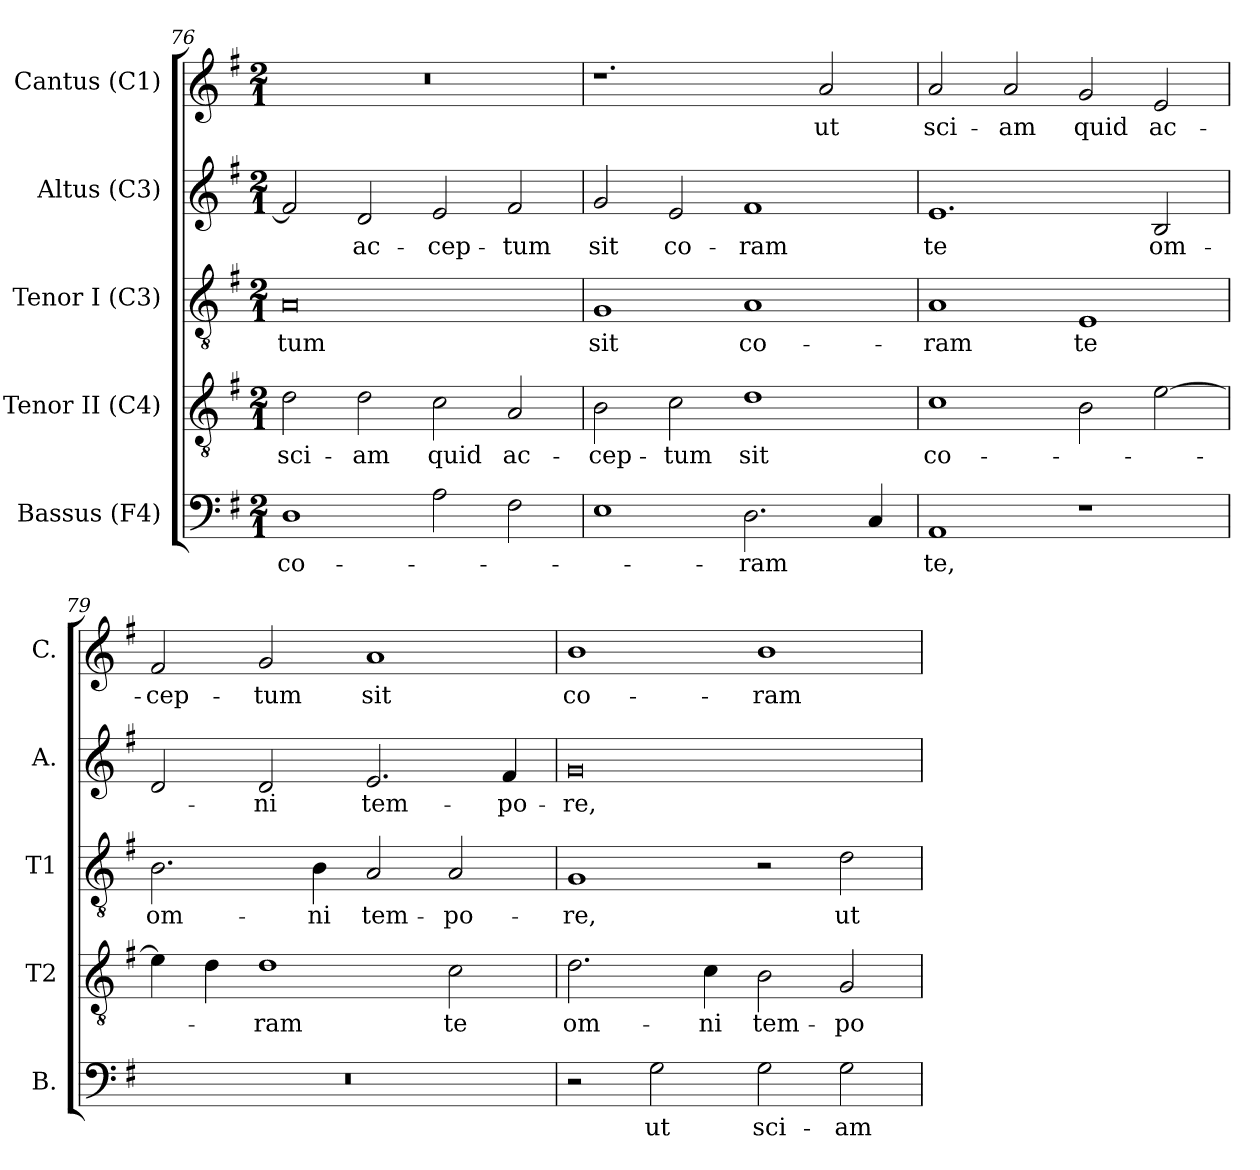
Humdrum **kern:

**kern	**text	**kern	**text	**kern	**text	**kern	**text	**kern	**text
*part5	*part5	*part4	*part4	*part3	*part3	*part2	*part2	*part1	*part1
*staff5	*staff5	*staff4	*staff4	*staff3	*staff3	*staff2	*staff2	*staff1	*staff1
*I"Bassus (F4)	*	*I"Tenor II (C4)	*	*I"Tenor I (C3)	*	*I"Altus (C3)	*	*I"Cantus (C1)	*
*I'B.	*	*I'T2	*	*I'T1	*	*I'A.	*	*I'C.	*
*clefF4	*	*clefGv2	*	*clefGv2	*	*clefG2	*	*clefG2	*
*	*	*	*	*ITrd7c12	*	*ITrd7c12	*	*	*
*k[f#]	*	*k[f#]	*	*k[f#]	*	*k[f#]	*	*k[f#]	*
*G:	*	*G:	*	*G:	*	*G:	*	*G:	*
*M2/1	*	*M2/1	*	*M2/1	*	*M2/1	*	*M2/1	*
=76	=76	=76	=76	=76	=76	=76	=76	=76	=76
!	!LO:LY:b:color=#000000	!	!	!	!	!	!	!	!
!	!	!	!LO:LY:b:color=#000000	!	!	!	!	!	!
!	!	!	!	!	!LO:LY:b:color=#000000	!	!	!LO:N:vis=1	!
1Di	co-	2di\	sci-	0AAi	-tum	2F#i/]	.	0r	.
!	!	!	!LO:LY:b:color=#000000	!	!	!	!	!	!
!	!	!	!	!	!	!	!LO:LY:b:color=#000000	!	!
.	.	2di\	-am	.	.	2Di/	ac-	.	.
!	!	!	!LO:LY:b:color=#000000	!	!	!	!	!	!
!	!	!	!	!	!	!	!LO:LY:b:color=#000000	!	!
2Ai\	.	2ci\	quid	.	.	2Ei/	-cep-	.	.
!	!	!	!LO:LY:b:color=#000000	!	!	!	!	!	!
!	!	!	!	!	!	!	!LO:LY:b:color=#000000	!	!
2F#i\	.	2Ai/	ac-	.	.	2F#i/	-tum	.	.
=77	=77	=77	=77	=77	=77	=77	=77	=77	=77
!	!	!	!LO:LY:b:color=#000000	!	!	!	!	!	!
!	!	!	!	!	!LO:LY:b:color=#000000	!	!	!	!
!	!	!	!	!	!	!	!LO:LY:b:color=#000000	!	!
1Ei	.	2Bi\	-cep-	1GGi	sit	2Gi/	sit	1.r	.
!	!	!	!LO:LY:b:color=#000000	!	!	!	!	!	!
!	!	!	!	!	!	!	!LO:LY:b:color=#000000	!	!
.	.	2ci\	-tum	.	.	2Ei/	co-	.	.
!	!LO:LY:b:color=#000000	!	!	!	!	!	!	!	!
!	!	!	!LO:LY:b:color=#000000	!	!	!	!	!	!
!	!	!	!	!	!LO:LY:b:color=#000000	!	!	!	!
!	!	!	!	!	!	!	!LO:LY:b:color=#000000	!	!
2.Di\	-ram	1di	sit	1AAi	co-	1F#i	-ram	.	.
!	!	!	!	!	!	!	!	!	!LO:LY:b:color=#000000
.	.	.	.	.	.	.	.	2ai/	ut
4Ci/	.	.	.	.	.	.	.	.	.
!!LO:PB:g=z
=78	=78	=78	=78	=78	=78	=78	=78	=78	=78
!	!LO:LY:b:color=#000000	!	!	!	!	!	!	!	!
!	!	!	!LO:LY:b:color=#000000	!	!	!	!	!	!
!	!	!	!	!	!LO:LY:b:color=#000000	!	!	!	!
!	!	!	!	!	!	!	!LO:LY:b:color=#000000	!	!
!	!	!	!	!	!	!	!	!	!LO:LY:b:color=#000000
1AAi	te,	1ci	co-	1AAi	-ram	1.Ei	te	2ai/	sci-
!	!	!	!	!	!	!	!	!	!LO:LY:b:color=#000000
.	.	.	.	.	.	.	.	2ai/	-am
!	!	!	!	!	!LO:LY:b:color=#000000	!	!	!	!
!	!	!	!	!	!	!	!	!	!LO:LY:b:color=#000000
1r	.	2Bi\	.	1EEi	te	.	.	2gi/	quid
!	!	!	!	!	!	!	!LO:LY:b:color=#000000	!	!
!	!	!	!	!	!	!	!	!	!LO:LY:b:color=#000000
.	.	[2ei\	.	.	.	2BBi/	om-	2ei/	ac-
=79	=79	=79	=79	=79	=79	=79	=79	=79	=79
!LO:N:vis=1	!	!	!	!	!	!	!	!	!
!	!	!	!	!	!LO:LY:b:color=#000000	!	!	!	!
!	!	!	!	!	!	!	!	!	!LO:LY:b:color=#000000
0r	.	4ei\]	.	2.BBi\	om-	2Di/	.	2f#i/	-cep-
.	.	4di\	.	.	.	.	.	.	.
!	!	!	!LO:LY:b:color=#000000	!	!	!	!	!	!
!	!	!	!	!	!	!	!LO:LY:b:color=#000000	!	!
!	!	!	!	!	!	!	!	!	!LO:LY:b:color=#000000
.	.	1di	-ram	.	.	2Di/	-ni	2gi/	-tum
!	!	!	!	!	!LO:LY:b:color=#000000	!	!	!	!
.	.	.	.	4BBi\	-ni	.	.	.	.
!	!	!	!	!	!LO:LY:b:color=#000000	!	!	!	!
!	!	!	!	!	!	!	!LO:LY:b:color=#000000	!	!
!	!	!	!	!	!	!	!	!	!LO:LY:b:color=#000000
.	.	.	.	2AAi/	tem-	2.Ei/	tem-	1ai	sit
!	!	!	!LO:LY:b:color=#000000	!	!	!	!	!	!
!	!	!	!	!	!LO:LY:b:color=#000000	!	!	!	!
.	.	2ci\	te	2AAi/	-po-	.	.	.	.
!	!	!	!	!	!	!	!LO:LY:b:color=#000000	!	!
.	.	.	.	.	.	4F#i/	-po-	.	.
=80	=80	=80	=80	=80	=80	=80	=80	=80	=80
!	!	!	!LO:LY:b:color=#000000	!	!	!	!	!	!
!	!	!	!	!	!LO:LY:b:color=#000000	!	!	!	!
!	!	!	!	!	!	!	!LO:LY:b:color=#000000	!	!
!	!	!	!	!	!	!	!	!	!LO:LY:b:color=#000000
2r	.	2.di\	om-	1GGi	-re,	0Gi	-re,	1bi	co-
!	!LO:LY:b:color=#000000	!	!	!	!	!	!	!	!
2Gi\	ut	.	.	.	.	.	.	.	.
!	!	!	!LO:LY:b:color=#000000	!	!	!	!	!	!
.	.	4ci\	-ni	.	.	.	.	.	.
!	!LO:LY:b:color=#000000	!	!	!	!	!	!	!	!
!	!	!	!LO:LY:b:color=#000000	!	!	!	!	!	!
!	!	!	!	!	!	!	!	!	!LO:LY:b:color=#000000
2Gi\	sci-	2Bi\	tem-	2r	.	.	.	1bi	-ram
!	!LO:LY:b:color=#000000	!	!	!	!	!	!	!	!
!	!	!	!LO:LY:b:color=#000000	!	!	!	!	!	!
!	!	!	!	!	!LO:LY:b:color=#000000	!	!	!	!
2Gi\	-am	2Gi/	-po-	2Di\	ut	.	.	.	.
=	=	=	=	=	=	=	=	=	=
*-	*-	*-	*-	*-	*-	*-	*-	*-	*-
